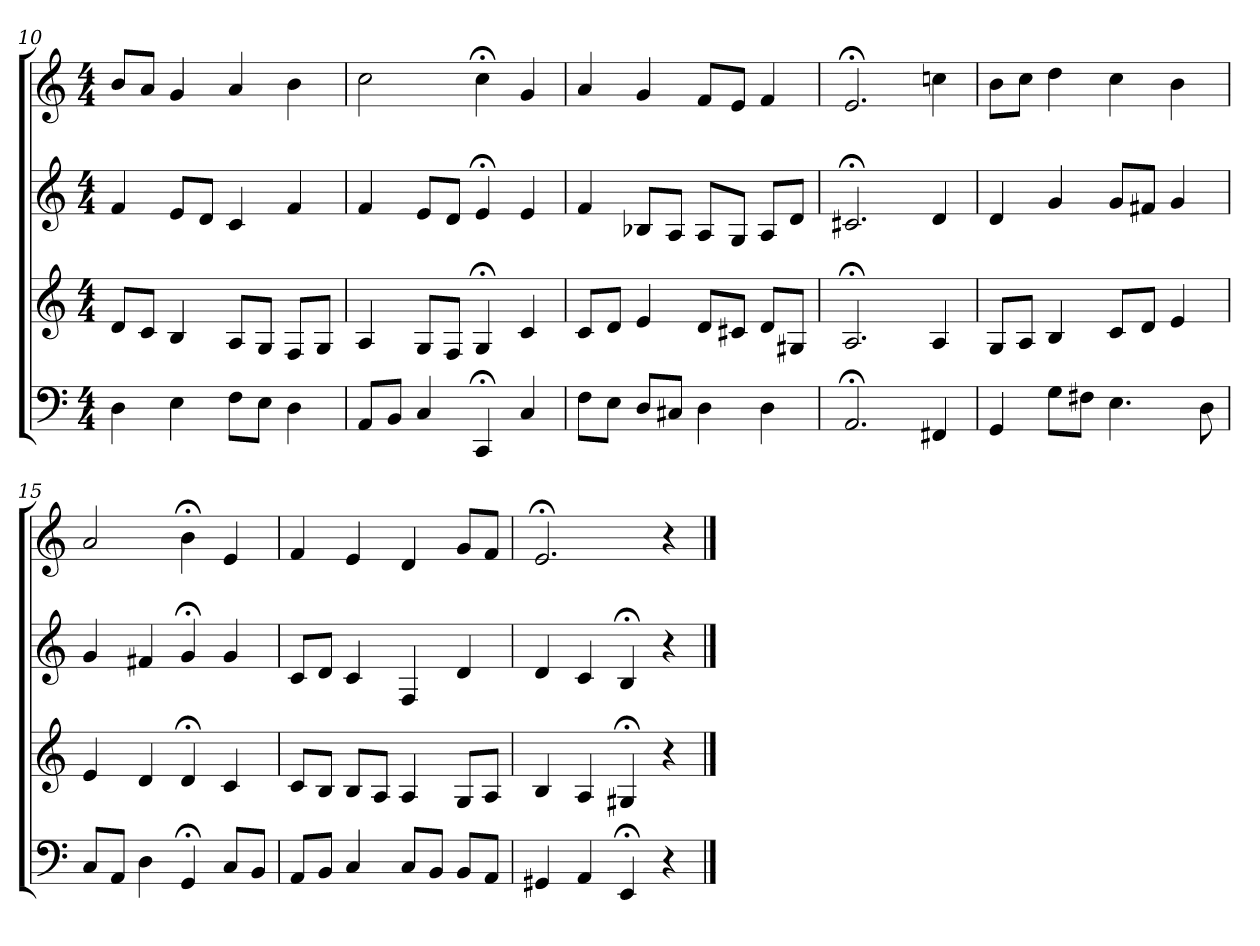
**kern	**kern	**kern	**kern
*part4	*part3	*part2	*part1
*staff4	*staff3	*staff2	*staff1
*clefF4	*clefG2	*clefG2	*clefG2
*M4/4	*M4/4	*M4/4	*M4/4
=10	=10	=10	=10
4D	8d/L	4f	8b/L
.	8c/J	.	8a/J
4E	4B	8e/L	4g
.	.	8d/J	.
8F\L	8A/L	4c	4a
8E\J	8G/J	.	.
4D	8F/L	4f	4b
.	8G/J	.	.
=11	=11	=11	=11
8AA/L	4A	4f	2cc
8BB/J	.	.	.
4C	8G/L	8e/L	.
.	8F/J	8d/J	.
4CC;<	4G;<	4e;<	4cc;<
4C	4c	4e	4g
=12	=12	=12	=12
8F\L	8c/L	4f	4a
8E\J	8d/J	.	.
8D/L	4e	8B-X/L	4g
8C#X/J	.	8A/J	.
4D	8d/L	8A/L	8f/L
.	8c#X/J	8G/J	8e/J
4D	8d/L	8A/L	4f
.	8G#X/J	8d/J	.
=13	=13	=13	=13
2.AA;<	2.A;<	2.c#X;<	2.e;<
4FF#X	4A	4d	4ccn
=14	=14	=14	=14
4GG	8G/L	4d	8b\L
.	8A/J	.	8cc\J
8G\L	4B	4g	4dd
8F#X\J	.	.	.
4.E	8c/L	8g/L	4cc
.	8d/J	8f#X/J	.
.	4e	4g	4b
8D	.	.	.
=15	=15	=15	=15
8C/L	4e	4g	2a
8AA/J	.	.	.
4D	4d	4f#X	.
4GG;<	4d;<	4g;<	4b;<
8C/L	4c	4g	4e
8BB/J	.	.	.
=16	=16	=16	=16
8AA/L	8c/L	8c/L	4f
8BB/J	8B/J	8d/J	.
4C	8B/L	4c	4e
.	8A/J	.	.
8C/L	4A	4F	4d
8BB/J	.	.	.
8BB/L	8G/L	4d	8g/L
8AA/J	8A/J	.	8f/J
=17	=17	=17	=17
4GG#X	4B	4d	2.e;<
4AA	4A	4c	.
4EE;<	4G#X;<	4B;<	.
4r	4r	4r	4r
==	==	==	==
*-	*-	*-	*-
